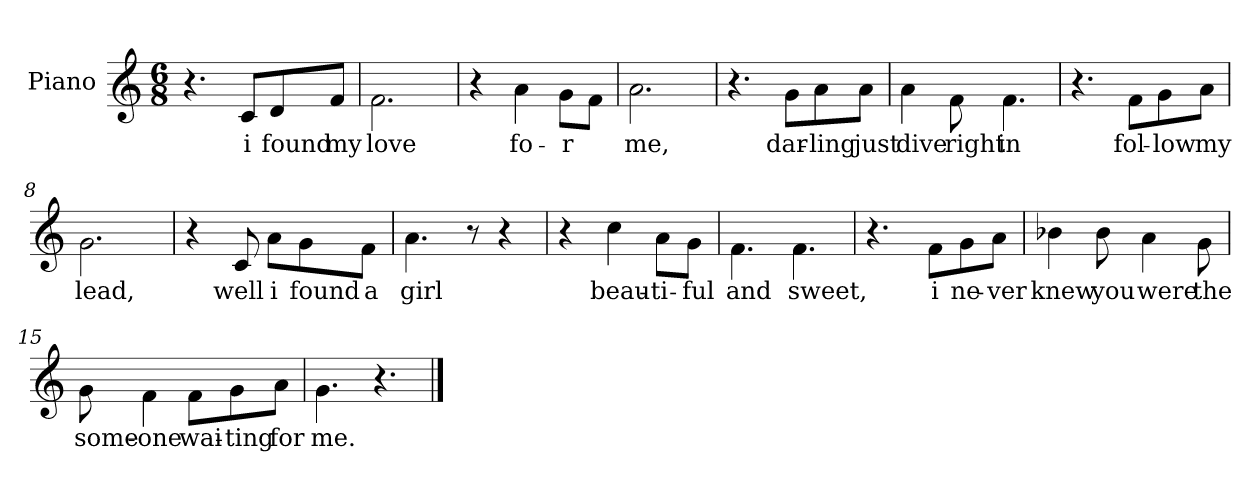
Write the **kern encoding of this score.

**kern	**text
*part1	*part1
*staff1	*staff1
*I"Piano	*
*I'Pno.	*
*clefG2	*
*k[]	*
*M6/8	*
=1	=1
4.r	.
!	!LO:LY:b
8c/L	i
!	!LO:LY:b
8d/	found
!	!LO:LY:b
8f/J	my
=2	=2
!	!LO:LY:b
2.f\	love
=3	=3
4r	.
!	!LO:LY:b
4a\	fo-
!	!LO:LY:b
8g\L	-r
8f\J	.
=4	=4
!	!LO:LY:b
2.a\	me,
=5	=5
4.r	.
!	!LO:LY:b
8g\L	dar-
!	!LO:LY:b
8a\	-ling
!	!LO:LY:b
8a\J	just
=6	=6
!	!LO:LY:b
4a\	dive
!	!LO:LY:b
8f\	right
!	!LO:LY:b
4.f\	in
=7	=7
4.r	.
!	!LO:LY:b
8f\L	fol-
!	!LO:LY:b
8g\	-low
!	!LO:LY:b
8a\J	my
=8	=8
!	!LO:LY:b
2.g\	lead,
=9	=9
4r	.
!	!LO:LY:b
8c/	well
!	!LO:LY:b
8a\L	i
!	!LO:LY:b
8g\	found
!	!LO:LY:b
8f\J	a
=10	=10
!	!LO:LY:b
4.a\	girl
8r	.
4r	.
=11	=11
4r	.
!	!LO:LY:b
4cc\	beau-
!	!LO:LY:b
8a\L	-ti-
!	!LO:LY:b
8g\J	-ful
=12	=12
!	!LO:LY:b
4.f\	and
!	!LO:LY:b
4.f\	sweet,
=13	=13
4.r	.
!	!LO:LY:b
8f\L	i
!	!LO:LY:b
8g\	ne-
!	!LO:LY:b
8a\J	-ver
=14	=14
!	!LO:LY:b
4b-X\	knew
!	!LO:LY:b
8b-\	you
!	!LO:LY:b
4a\	were
!	!LO:LY:b
8g\	the
=15	=15
!	!LO:LY:b
8g\	some-
!	!LO:LY:b
4f\	-one
!	!LO:LY:b
8f\L	wai-
!	!LO:LY:b
8g\	-ting
!	!LO:LY:b
8a\J	for
=16	=16
!	!LO:LY:b
4.g\	me.
4.r	.
==	==
*-	*-
